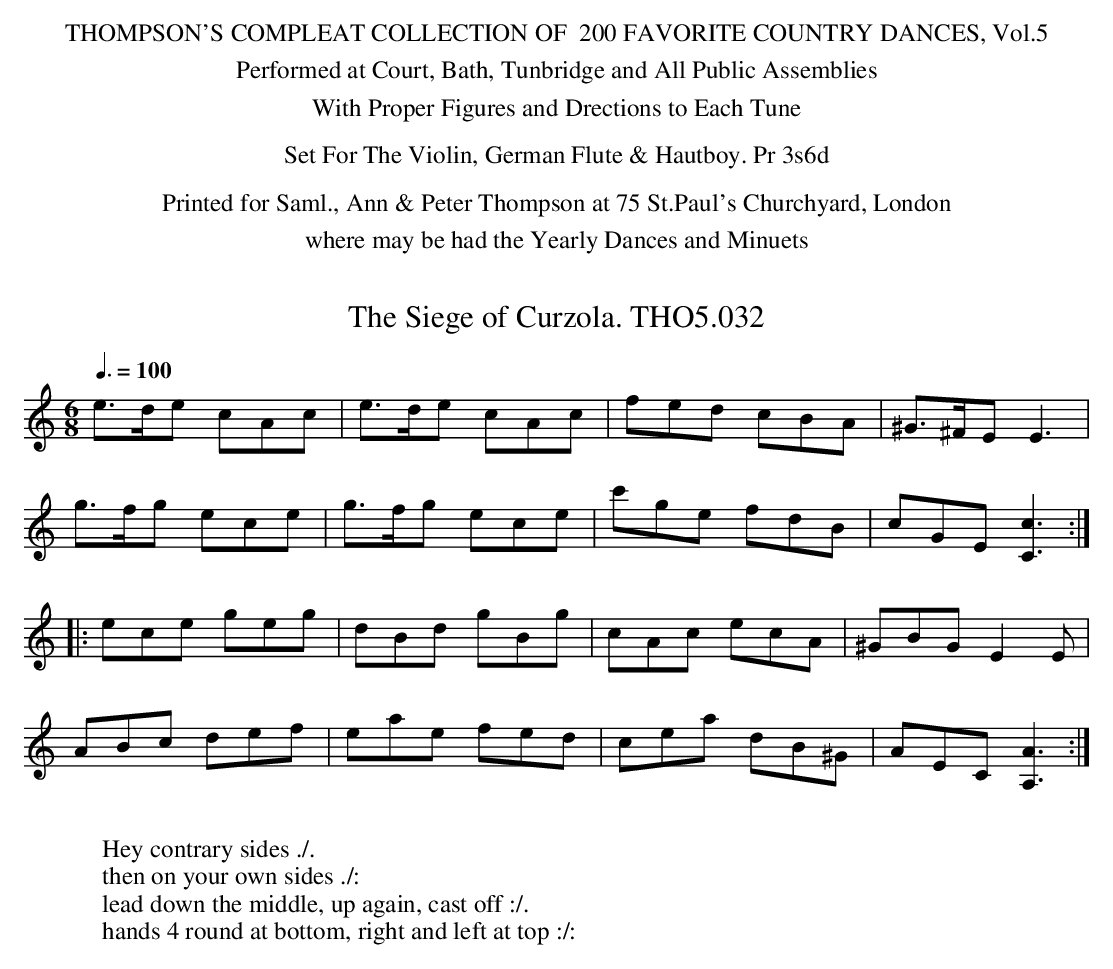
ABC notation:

X:1
T:Siege of Curzola. THO5.032, The
M:6/8
L:1/8
Q:3/8=100
K:Am
e>de cAc|e>de cAc|fed cBA|^G>^FE E3|
g>fg ece|g>fg ece|c'ge fdB|cGE [C3c3]:|
|:ece geg|dBd gBg|cAc ecA|^GBG E2E|
ABc def|eae fed|cea dB^G|AEC [A,3A3]:|
W:
W:Hey contrary sides ./.
W:then on your own sides ./:
W:lead down the middle, up again, cast off :/.
W:hands 4 round at bottom, right and left at top :/:
